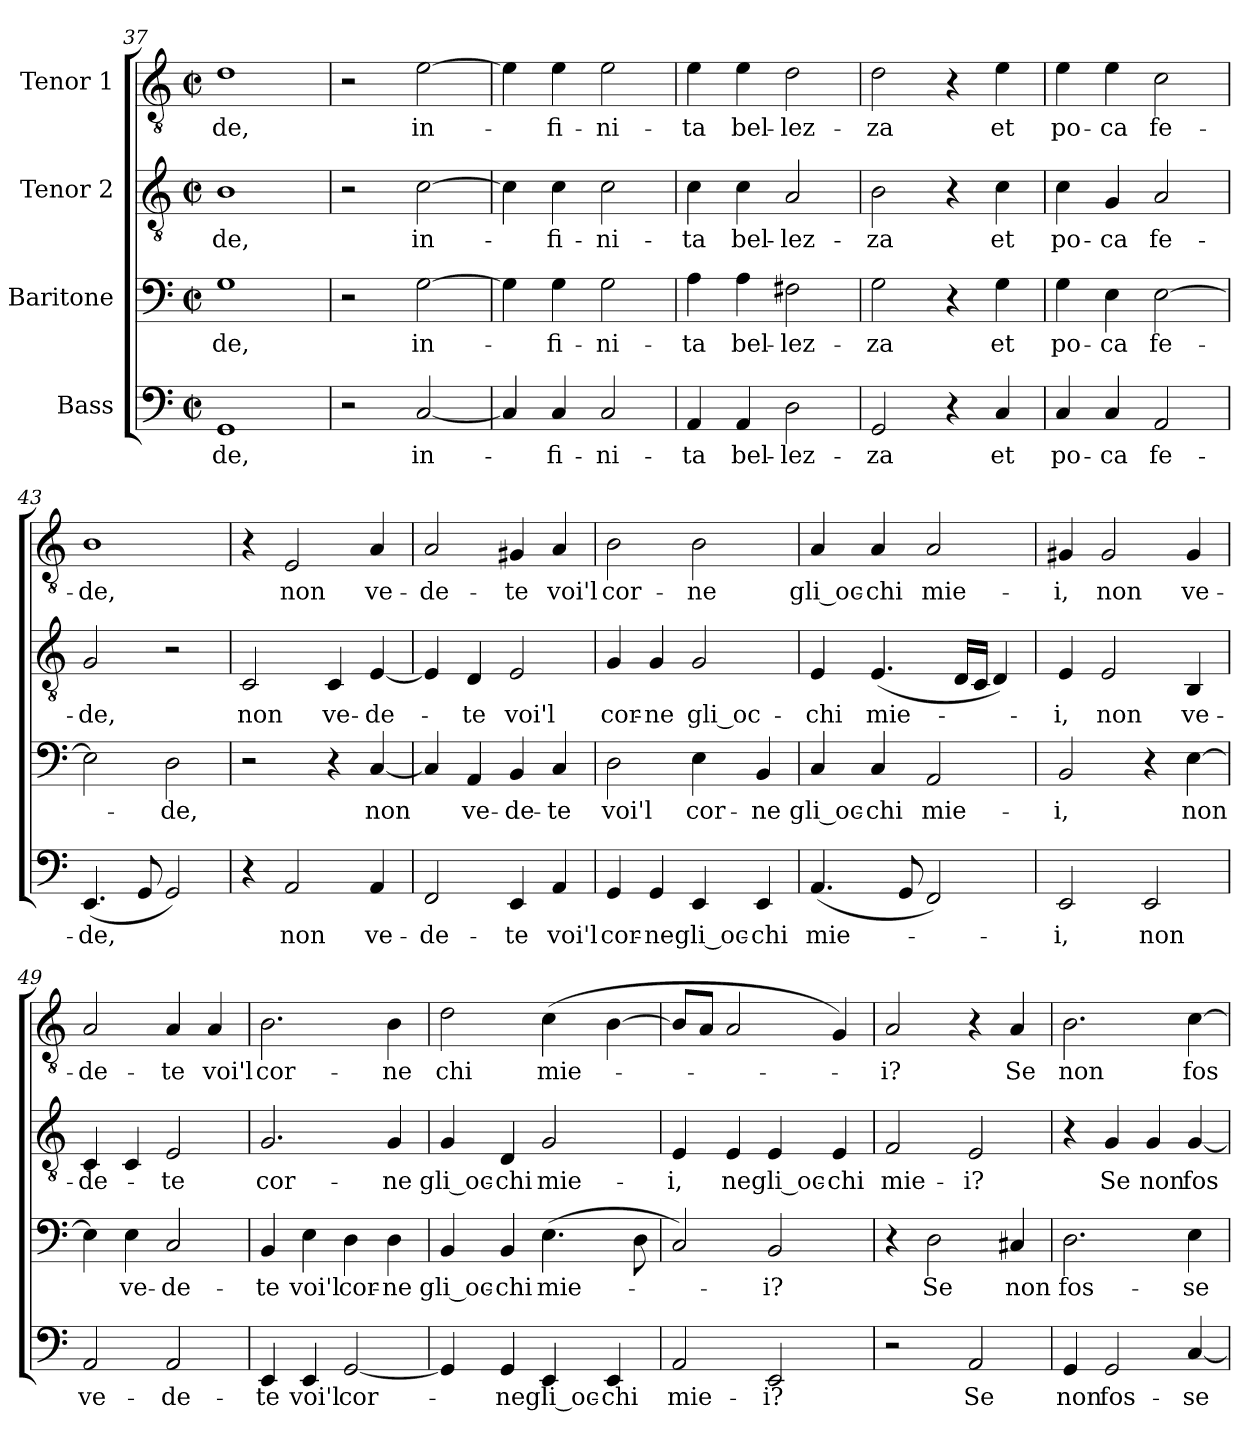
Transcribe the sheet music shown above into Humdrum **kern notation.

**kern	**text	**kern	**text	**kern	**text	**kern	**text
*part4	*part4	*part3	*part3	*part2	*part2	*part1	*part1
*staff4	*staff4	*staff3	*staff3	*staff2	*staff2	*staff1	*staff1
*I"Bass	*	*I"Baritone	*	*I"Tenor 2	*	*I"Tenor 1	*
*clefF4	*	*clefF4	*	*clefGv2	*	*clefGv2	*
*k[]	*	*k[]	*	*k[]	*	*k[]	*
*C:	*	*C:	*	*C:	*	*C:	*
*M2/2	*	*M2/2	*	*M2/2	*	*M2/2	*
*met(c|)	*	*met(c|)	*	*met(c|)	*	*met(c|)	*
=37	=37	=37	=37	=37	=37	=37	=37
1GG	-de,	1G	-de,	1B	-de,	1d	-de,
=38	=38	=38	=38	=38	=38	=38	=38
2r	.	2r	.	2r	.	2r	.
[2C/	in-	[2G\	in-	[2c\	in-	[2e\	in-
=39	=39	=39	=39	=39	=39	=39	=39
4C/]	.	4G\]	.	4c\]	.	4e\]	.
4C/	-fi-	4G\	-fi-	4c\	-fi-	4e\	-fi-
2C/	-ni-	2G\	-ni-	2c\	-ni-	2e\	-ni-
=40	=40	=40	=40	=40	=40	=40	=40
4AA/	-ta	4A\	-ta	4c\	-ta	4e\	-ta
4AA/	bel-	4A\	bel-	4c\	bel-	4e\	bel-
2D\	-lez-	2F#X\	-lez-	2A/	-lez-	2d\	-lez-
!!LO:PB:g=z
=41	=41	=41	=41	=41	=41	=41	=41
2GG/	za	2G\	za	2B\	za	2d\	-za
4r	.	4r	.	4r	.	4r	.
4C/	et	4G\	et	4c\	et	4e\	et
=42	=42	=42	=42	=42	=42	=42	=42
4C/	po-	4G\	po-	4c\	po-	4e\	po-
4C/	-ca	4E\	-ca	4G/	-ca	4e\	-ca
2AA/	fe-	[2E\	fe-	2A/	fe-	2c\	fe-
=43	=43	=43	=43	=43	=43	=43	=43
(4.EE/	-de,	2E\]	.	2G/	-de,	1B	-de,
8GG/	.	.	.	.	.	.	.
2GG/)	.	2D\	-de,	2r	.	.	.
=44	=44	=44	=44	=44	=44	=44	=44
4r	.	2r	.	2C/	non	4r	.
2AA/	non	.	.	.	.	2E/	non
.	.	4r	.	4C/	ve-	.	.
4AA/	ve-	[4C/	non	[4E/	-de-	4A/	ve-
=45	=45	=45	=45	=45	=45	=45	=45
2FF/	-de-	4C/]	.	4E/]	.	2A/	-de-
.	.	4AA/	ve-	4D/	-te	.	.
4EE/	-te	4BB/	-de-	2E/	voi'l	4G#X/	-te
4AA/	voi'l	4C/	-te	.	.	4A/	voi'l
!!LO:LB:g=z
=46	=46	=46	=46	=46	=46	=46	=46
4GG/	cor-	2D\	voi'l	4G/	cor-	2B\	cor-
4GG/	-ne	.	.	4G/	-ne	.	.
4EE/	gli_oc-	4E\	cor-	2G/	gli_oc-	2B\	-ne
4EE/	-chi	4BB/	-ne	.	.	.	.
=47	=47	=47	=47	=47	=47	=47	=47
(4.AA/	mie-	4C/	gli_oc-	4E/	-chi	4A/	gli_oc-
.	.	4C/	-chi	(4.E/	mie-	4A/	-chi
8GG/	.	.	.	.	.	.	.
2FF/)	.	2AA/	mie-	.	.	2A/	mie-
.	.	.	.	16D/LL	.	.	.
.	.	.	.	16C/JJ	.	.	.
.	.	.	.	4D/)	.	.	.
=48	=48	=48	=48	=48	=48	=48	=48
2EE/	-i,	2BB/	-i,	4E/	-i,	4G#X/	-i,
.	.	.	.	2E/	non	2G#/	non
2EE/	non	4r	.	.	.	.	.
.	.	[4E\	non	4BB/	ve-	4G#/	ve-
=49	=49	=49	=49	=49	=49	=49	=49
2AA/	ve-	4E\]	.	4C/	-de-	2A/	-de-
.	.	4E\	ve-	4C/	.	.	.
2AA/	-de-	2C/	-de-	2E/	-te	4A/	-te
.	.	.	.	.	.	4A/	voi'l
=50	=50	=50	=50	=50	=50	=50	=50
4EE/	-te	4BB/	-te	2.G/	cor-	2.B\	cor-
4EE/	voi'l	4E\	voi'l	.	.	.	.
[2GG/	cor-	4D\	cor-	.	.	.	.
.	.	4D\	-ne	4G/	-ne	4B\	-ne
!!LO:LB:g=z
=51	=51	=51	=51	=51	=51	=51	=51
4GG/]	.	4BB/	gli_oc-	4G/	gli_oc-	2d\	chi
4GG/	-ne	4BB/	-chi	4D/	-chi	.	.
4EE/	gli_oc-	(4.E\	mie-	2G/	mie-	(4c\	mie-
4EE/	-chi	.	.	.	.	[4B\	.
.	.	8D\	.	.	.	.	.
=52	=52	=52	=52	=52	=52	=52	=52
2AA/	mie-	2C/)	.	4E/	-i,	8B/L]	.
.	.	.	.	.	.	8A/J	.
.	.	.	.	4E/	ne	2A/	.
2EE/	-i?	2BB/	-i?	4E/	gli_oc-	.	.
.	.	.	.	4E/	-chi	4G/)	.
=53	=53	=53	=53	=53	=53	=53	=53
2r	.	4r	.	2F/	mie-	2A/	-i?
.	.	2D\	Se	.	.	.	.
2AA/	Se	.	.	2E/	-i?	4r	.
.	.	4C#X/	non	.	.	4A/	Se
=54	=54	=54	=54	=54	=54	=54	=54
4GG/	non	2.D\	fos-	4r	.	2.B\	non
2GG/	fos-	.	.	4G/	Se	.	.
.	.	.	.	4G/	non	.	.
[4C/	-se	4E\	-se	[4G/	fos-	[4c\	fos-
=	=	=	=	=	=	=	=
*-	*-	*-	*-	*-	*-	*-	*-
